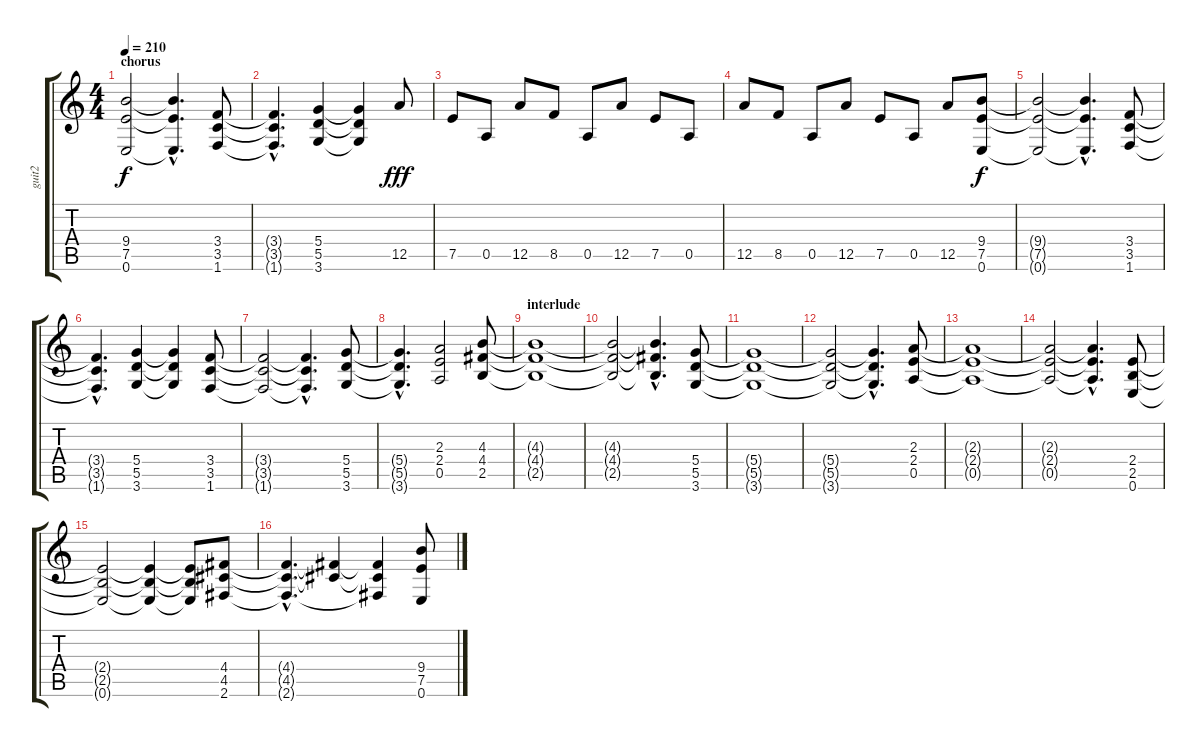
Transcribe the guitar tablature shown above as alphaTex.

\track ("guit2" "guit2") {instrument distortionguitar}
\staff {score tabs}
\tuning (E4 B3 G3 D3 A2 E2) {hide}
\ts (4 4)
\section ("" "chorus")
\tempo 210
\clef g2
\ks c
(9.4{t} 7.5{t} 0.6{t}).2{dy f} (9.4{hac t} 7.5{hac t} 0.6{hac t}).4{d} (3.4 3.5 1.6).8 |
(3.4{hac t} 3.5{hac t} 1.6{hac t}).4{d} (5.4 5.5 3.6).4 (5.4{t} 5.5{t} 3.6{t}).4 12.5.8{dy fff} |
7.5.8 0.5.8 12.5.8 8.5.8 0.5.8 12.5.8 7.5.8 0.5.8 |
12.5.8 8.5.8 0.5.8 12.5.8 7.5.8 0.5.8 12.5.8 (9.4 7.5 0.6).8{dy f} |
(9.4{t} 7.5{t} 0.6{t}).2 (9.4{hac t} 7.5{hac t} 0.6{hac t}).4{d} (3.4 3.5 1.6).8 |
(3.4{hac t} 3.5{hac t} 1.6{hac t}).4{d} (5.4 5.5 3.6).4 (5.4{t} 5.5{t} 3.6{t}).4 (3.4 3.5 1.6).8 |
(3.4{t} 3.5{t} 1.6{t}).2 (3.4{hac t} 3.5{hac t} 1.6{hac t}).4{d} (5.4 5.5 3.6).8 |
(5.4{hac t} 5.5{hac t} 3.6{hac t}).4{d} (2.3 2.4 0.5).2 (4.3 4.4 2.5).8 |
\section ("" "interlude")
(4.3{t} 4.4{t} 2.5{t}).1 |
(4.3{t} 4.4{t} 2.5{t}).2 (4.3{hac t} 4.4{hac t} 2.5{hac t}).4{d} (5.4 5.5 3.6).8 |
(5.4{t} 5.5{t} 3.6{t}).1 |
(5.4{t} 5.5{t} 3.6{t}).2 (5.4{hac t} 5.5{hac t} 3.6{hac t}).4{d} (2.3 2.4 0.5).8 |
(2.3{t} 2.4{t} 0.5{t}).1 |
(2.3{t} 2.4{t} 0.5{t}).2 (2.3{hac t} 2.4{hac t} 0.5{hac t}).4{d} (2.4 2.5 0.6).8 |
(2.4{t} 2.5{t} 0.6{t}).2 (2.4{t} 2.5{t} 0.6{t}).4 (2.4{t} 2.5{t} 0.6{t}).8 (4.4 4.5 2.6).8 |
(4.4{hac t} 4.5{hac t} 2.6{hac t}).4{d} (4.4{t} 4.5{t}).4 (4.4{t} 4.5{t} 2.6{t}).4 (9.4 7.5 0.6).8
